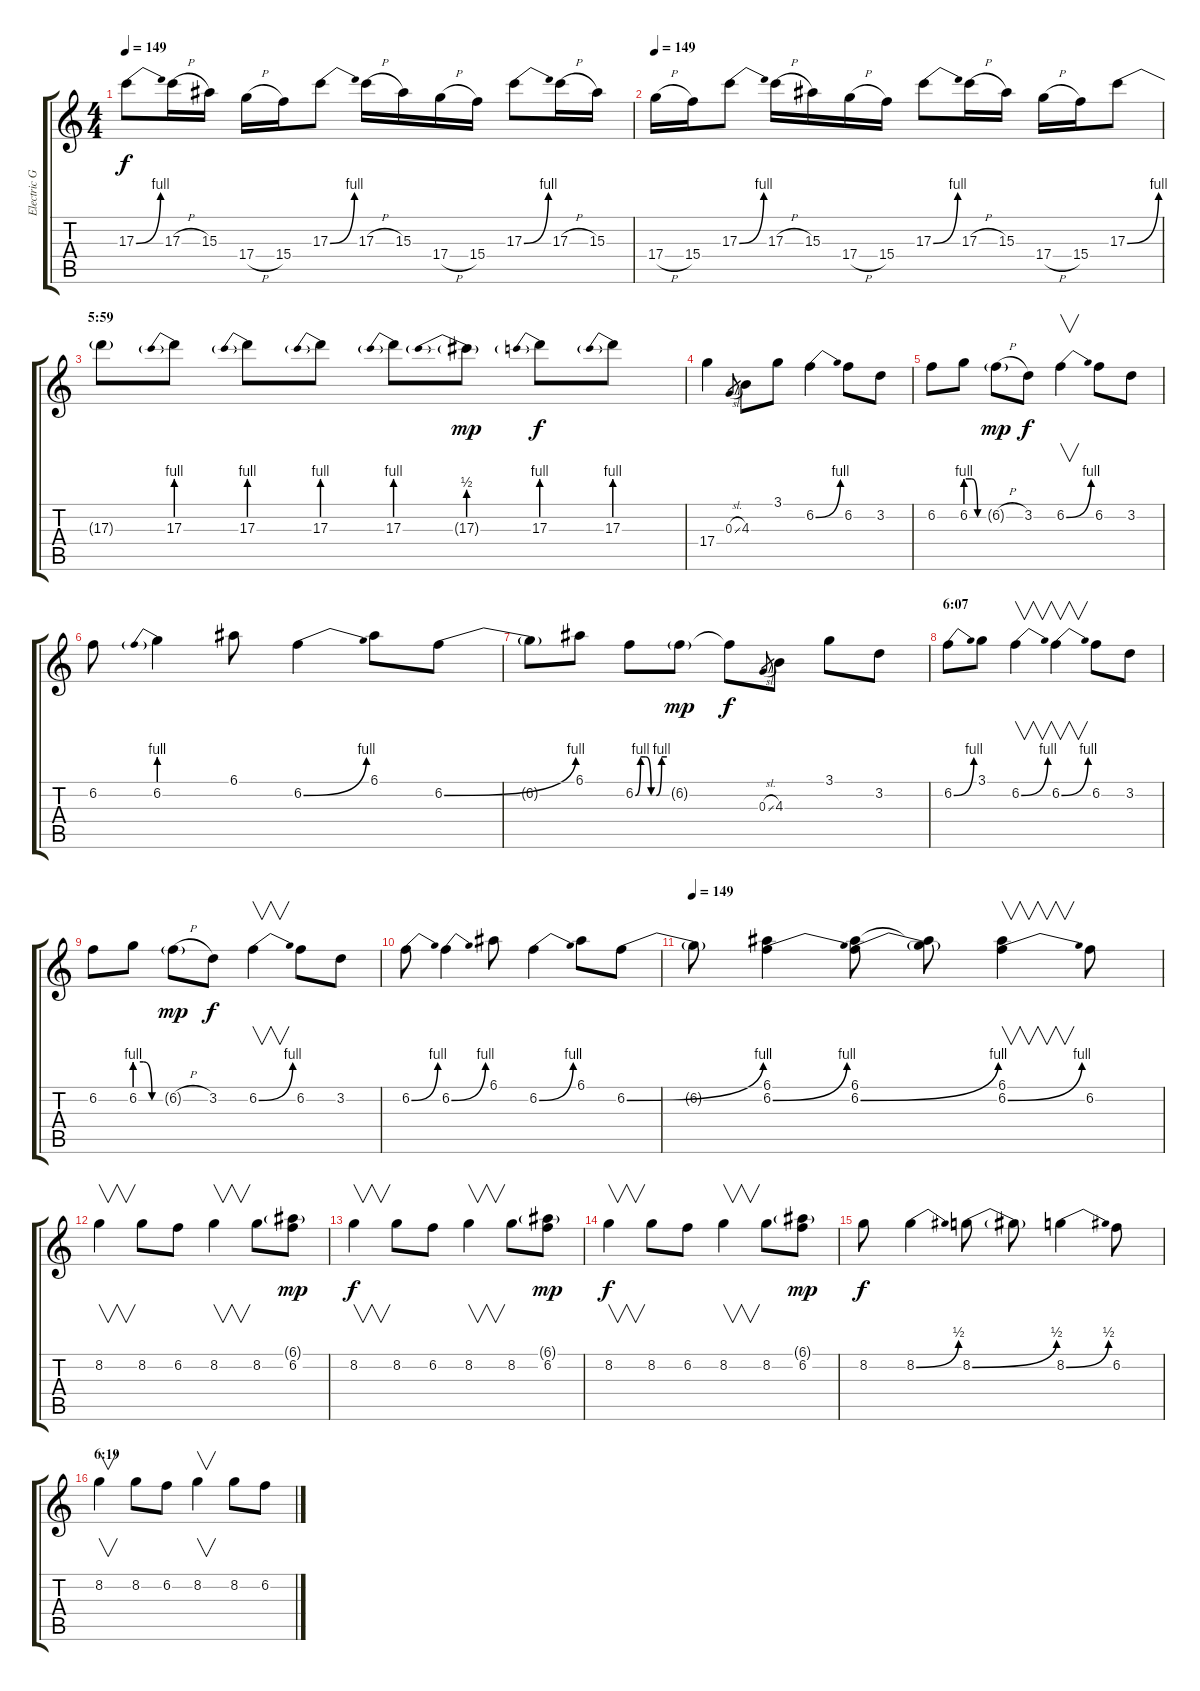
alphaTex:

\track ("Electric Guitar 5" "Electric G") {instrument distortionguitar}
\staff {score tabs}
\tuning (E4 B3 G3 D3 A2 E2) {hide}
\ts (4 4)
\tempo 149
\clef g2
\ks c
17.3{be (bend 0 0 60 4)}.8{dy f} 17.3{h}.16 15.3.16 17.4{h}.16 15.4.16 17.3{be (bend 0 0 60 4)}.8 17.3{h}.16 15.3.16 17.4{h}.16 15.4.16 17.3{be (bend 0 0 60 4)}.8 17.3{h}.16 15.3.16 |
\tempo 149
17.4{h}.16 15.4.16 17.3{be (bend 0 0 60 4)}.8 17.3{h}.16 15.3.16 17.4{h}.16 15.4.16 17.3{be (bend 0 0 60 4)}.8 17.3{h}.16 15.3.16 17.4{h}.16 15.4.16 17.3{be (bend 0 0 60 4)}.8 |
\section ("" "5:59")
17.3{t}.8 17.3{be (prebend 0 4 60 4)}.8 17.3{be (prebend 0 4 60 4)}.8 17.3{be (prebend 0 4 60 4)}.8 17.3{be (prebend 0 4 60 4)}.8 17.3{be (prebend 0 2 60 2) g}.8{dy mp} 17.3{be (prebend 0 4 60 4)}.8{dy f} 17.3{be (prebend 0 4 60 4)}.8 |
17.4.4 0.3{sl}.8{gr} 4.3.8 3.1.8 6.2{be (bend 0 0 60 4)}.4 6.2.8 3.2.8 |
6.2.8 6.2{be (custom 0 4 20 4 40 0 60 0)}.8 6.2{h g}.8{dy mp} 3.2.8{dy f} 6.2{be (bend 0 0 60 4)}.4{v} 6.2.8 3.2.8 |
6.2.8 6.2{be (prebend 0 4 60 4)}.4 6.1.8 6.2{be (bend 0 0 60 4)}.4 6.1.8 6.2{be (bend 0 0 60 4)}.8 |
6.2{t}.8 6.1.8 6.2{be (custom 0 0 10 4 20 4 30 0 40 0 50 4 60 4)}.8 6.2{g}.8{dy mp} 6.2{t}.8{dy f} 0.3{sl}.8{gr} 4.3.8 3.1.8 3.2.8 |
\section ("" "6:07")
6.2{be (bend 0 0 60 4)}.8 3.1.8 6.2{be (bend 0 0 60 4)}.4{v} 6.2{be (bend 0 0 60 4)}.4{v} 6.2.8 3.2.8 |
6.2.8 6.2{be (custom 0 4 20 4 40 0 60 0)}.8 6.2{h g}.8{dy mp} 3.2.8{dy f} 6.2{be (bend 0 0 60 4)}.4{v} 6.2.8 3.2.8 |
6.2{be (bend 0 0 60 4)}.8 6.2{be (bend 0 0 60 4)}.4 6.1.8 6.2{be (bend 0 0 60 4)}.4 6.1.8 6.2{be (bend 0 0 60 4)}.8 |
\tempo 149
6.2{t}.8 (6.1 6.2{be (bend 0 0 60 4)}).4 (6.1 6.2{be (bend 0 0 60 4)}).8 (6.1{t} 6.2{t}).8 (6.1 6.2{be (bend 0 0 60 4)}).4{v} 6.2.8 |
8.2.4{v} 8.2.8 6.2.8 8.2.4{v} 8.2.8 (6.1{g} 6.2).8{dy mp} |
8.2.4{v dy f} 8.2.8 6.2.8 8.2.4{v} 8.2.8 (6.1{g} 6.2).8{dy mp} |
8.2.4{v dy f} 8.2.8 6.2.8 8.2.4{v} 8.2.8 (6.1{g} 6.2).8{dy mp} |
8.2.8{dy f} 8.2{be (bend 0 0 60 2)}.4 8.2{be (bend 0 0 60 2)}.8 8.2{t}.8 8.2{be (bend 0 0 60 2)}.4 6.2.8 |
\section ("" "6:19")
8.2.4{v} 8.2.8 6.2.8 8.2.4{v} 8.2.8 6.2.8
